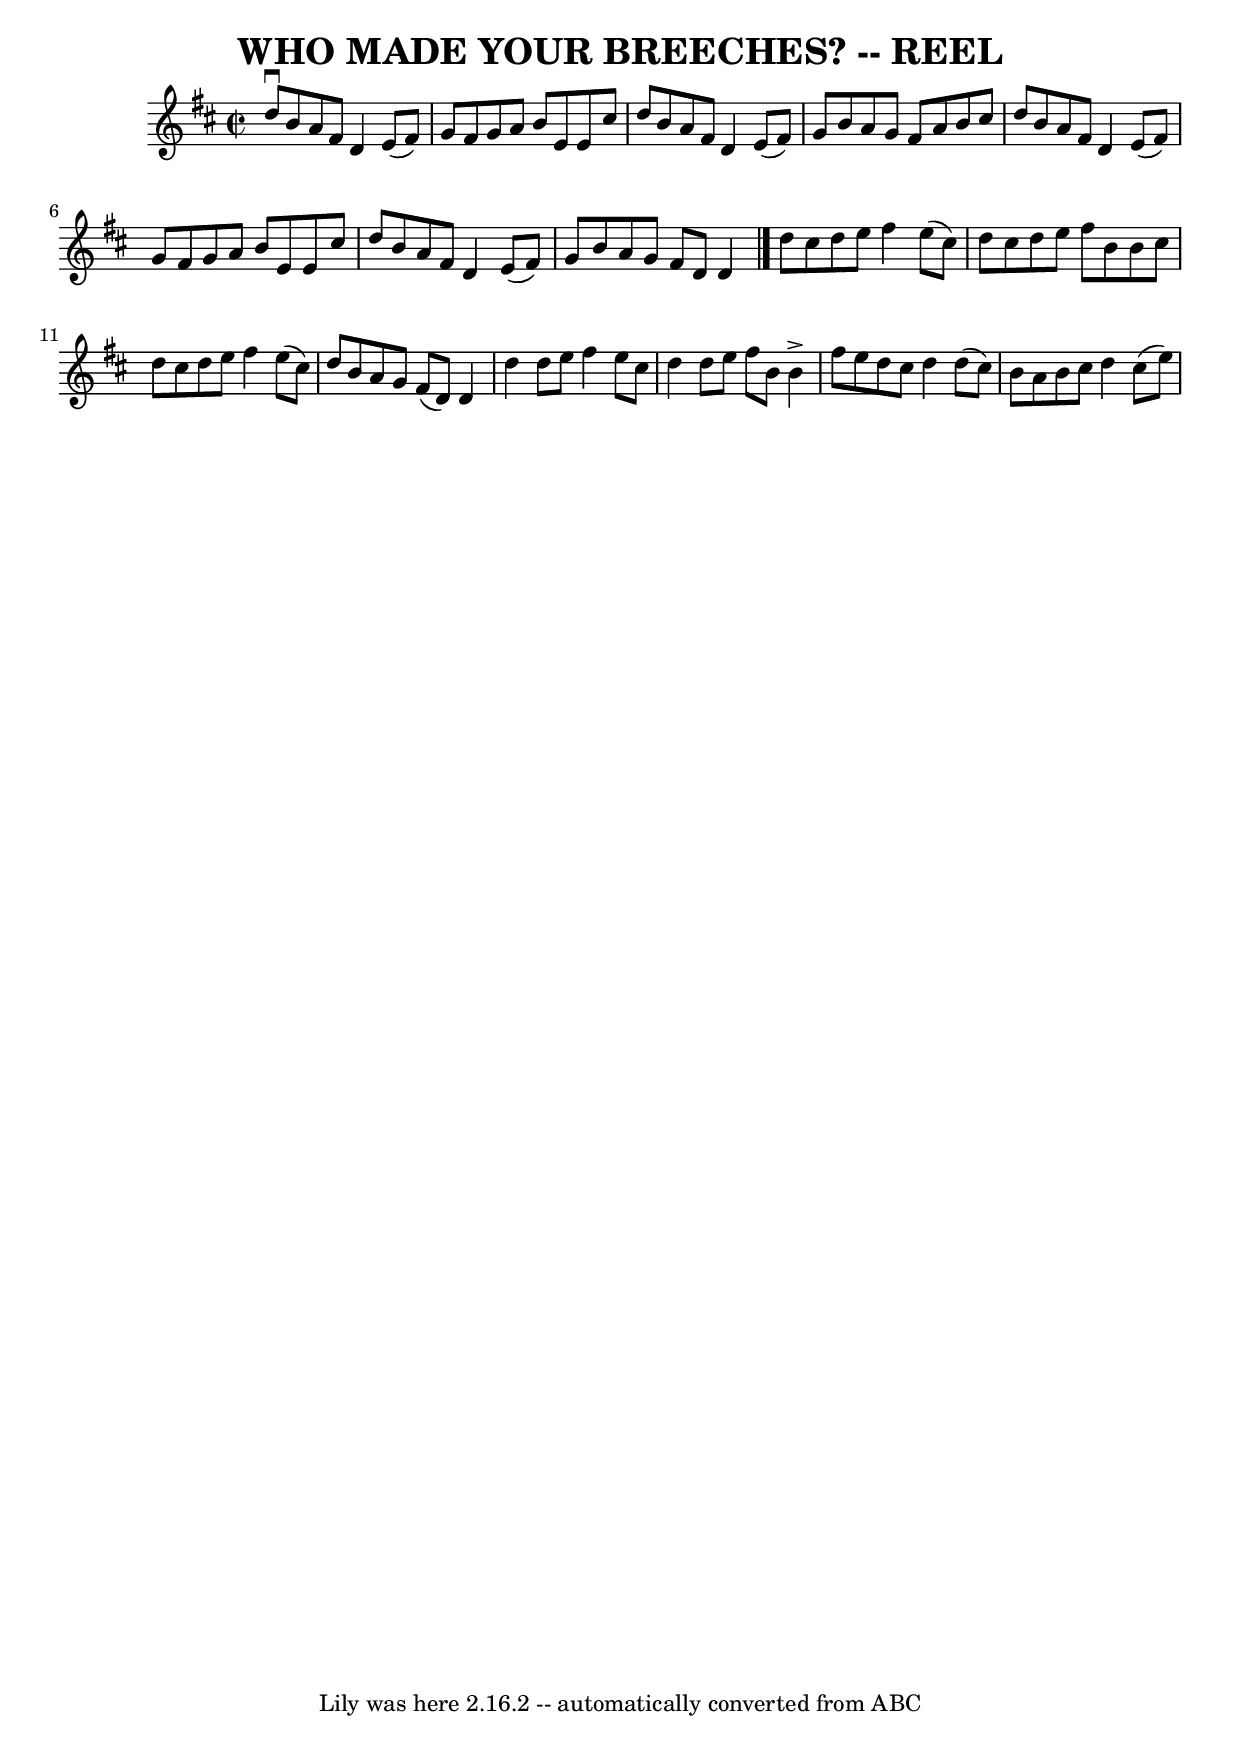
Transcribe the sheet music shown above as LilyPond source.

\version "2.16.2"
\include "Mammoth.ily"
\header {
  %% book = "Ryan's Mammoth Collection of Fiddle Tunes"
  crossRefNumber = "1"
  footnotes = ""
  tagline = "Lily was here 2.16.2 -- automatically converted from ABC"
  title = "WHO MADE YOUR BREECHES? -- REEL"

}
voicedefault =  {


  \override Staff.TimeSignature #'style = #'C
  \time 2/2 
  \key d \major
 d''8^\downbow b'8 a'8 fis'8 d'4 e'8 
  (fis'8)   |
  g'8 fis'8 g'8 a'8 b'8 e'8 e'8    
  cis''8    |
  d''8 b'8 a'8 fis'8 d'4 e'8 (fis'8)   
  |
  g'8 b'8 a'8 g'8 fis'8 a'8 b'8 cis''8    
  |
  d''8 b'8 a'8 fis'8 d'4 e'8 (fis'8)   |
  
  g'8 fis'8 g'8 a'8 b'8 e'8 e'8 cis''8    |
  d''8  
  b'8 a'8 fis'8 d'4 e'8 (fis'8)   |
  g'8 b'8    
  a'8 g'8 fis'8 d'8 d'4    \bar "|." d''8 cis''8 d''8    
  e''8 fis''4 e''8 (cis''8)   |
  d''8 cis''8 d''8    
  e''8 fis''8 b'8 b'8 cis''8    |
  d''8 cis''8 d''8    
  e''8 fis''4 e''8 (cis''8)   |
  d''8 b'8 a'8 g'8    
  fis'8 (d'8) d'4    |
  d''4 d''8 e''8 fis''4 e''8  
  cis''8    |
  d''4 d''8 e''8 fis''8 b'8 b'4^\accent   
  |
  fis''8 e''8 d''8 cis''8 d''4 d''8 (cis''8)   
  |
  b'8 a'8 b'8 cis''8 d''4 cis''8 (e''8)   

}

\score{
  <<

    \context Staff="default"
    {
      \voicedefault 
      
    }

  >>
  \layout {
    
  }
  \midi {
  }

}
